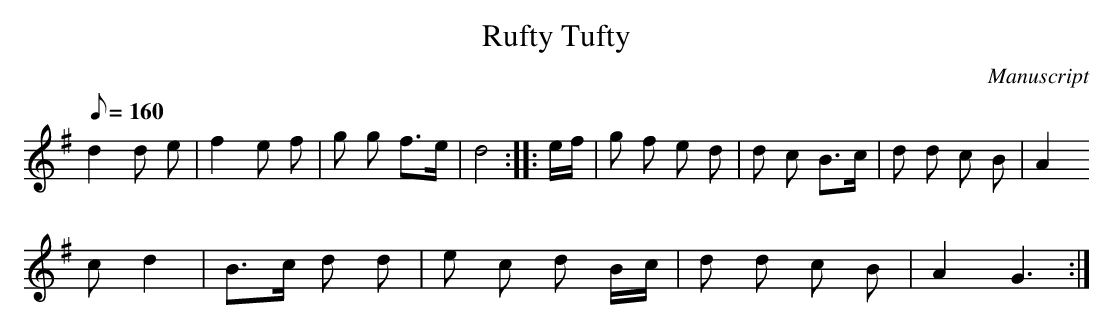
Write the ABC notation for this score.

X:1
T: Rufty Tufty
M:2/4s
L:1/8
Q:160
O:Manuscript
K:G
d2 d e|f2 e f|g g f>e|d4::e/2f/2|g f e d|d c B>c|d d c B|A2
c d2|\
B>c d d|e c d B/2c/2|d d c B|A2 G3:|
